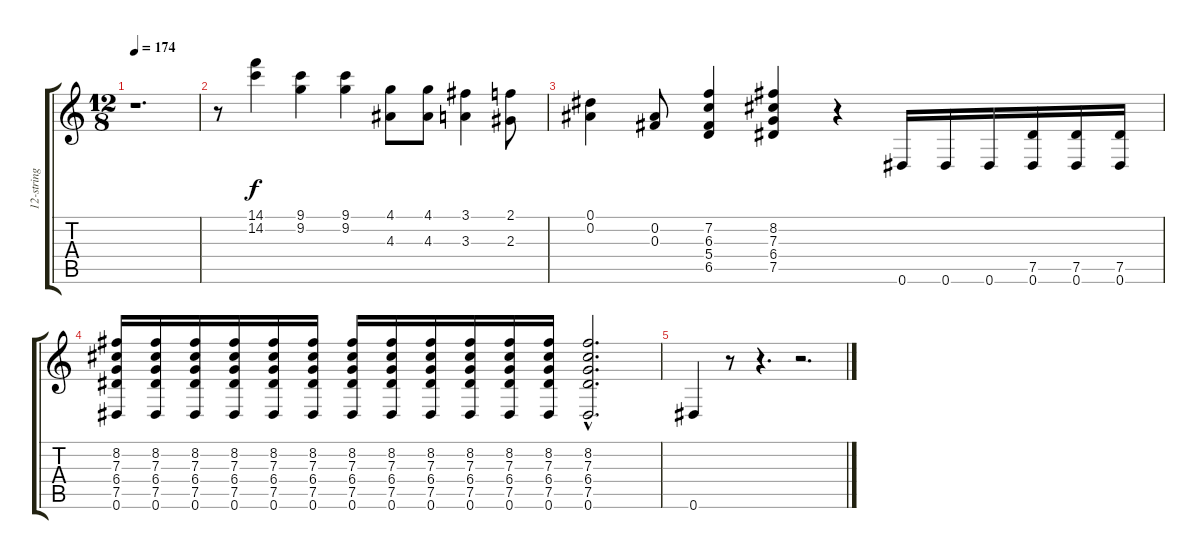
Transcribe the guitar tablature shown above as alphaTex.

\track ("12-string Ac." "12-string ") {instrument acousticguitarsteel}
\staff {score tabs}
\tuning (Eb4 Bb3 Gb3 Db3 Ab2 Eb2) {hide}
\ts (12 8)
\tempo 174
\clef g2
\ks c
r.1{d dy f} |
r.8 (14.1 14.2).4 (9.1 9.2).4 (9.1 9.2).4 (4.1 4.3).8 (4.1 4.3).8 (3.1 3.3).4 (2.1 2.3).8 |
(0.1 0.2).4 (0.2 0.3).8 (7.2 6.3 5.4 6.5).4 (8.2 7.3 6.4 7.5).4 r.4 0.6.16 0.6.16 0.6.16 (7.5 0.6).16 (7.5 0.6).16 (7.5 0.6).16 |
(8.2 7.3 6.4 7.5 0.6).16 (8.2 7.3 6.4 7.5 0.6).16 (8.2 7.3 6.4 7.5 0.6).16 (8.2 7.3 6.4 7.5 0.6).16 (8.2 7.3 6.4 7.5 0.6).16 (8.2 7.3 6.4 7.5 0.6).16 (8.2 7.3 6.4 7.5 0.6).16 (8.2 7.3 6.4 7.5 0.6).16 (8.2 7.3 6.4 7.5 0.6).16 (8.2 7.3 6.4 7.5 0.6).16 (8.2 7.3 6.4 7.5 0.6).16 (8.2 7.3 6.4 7.5 0.6).16 (8.2{hac} 7.3{hac} 6.4{hac} 7.5{hac} 0.6{hac}).2{d} |
0.6.4 r.8 r.4{d} r.2{d}
